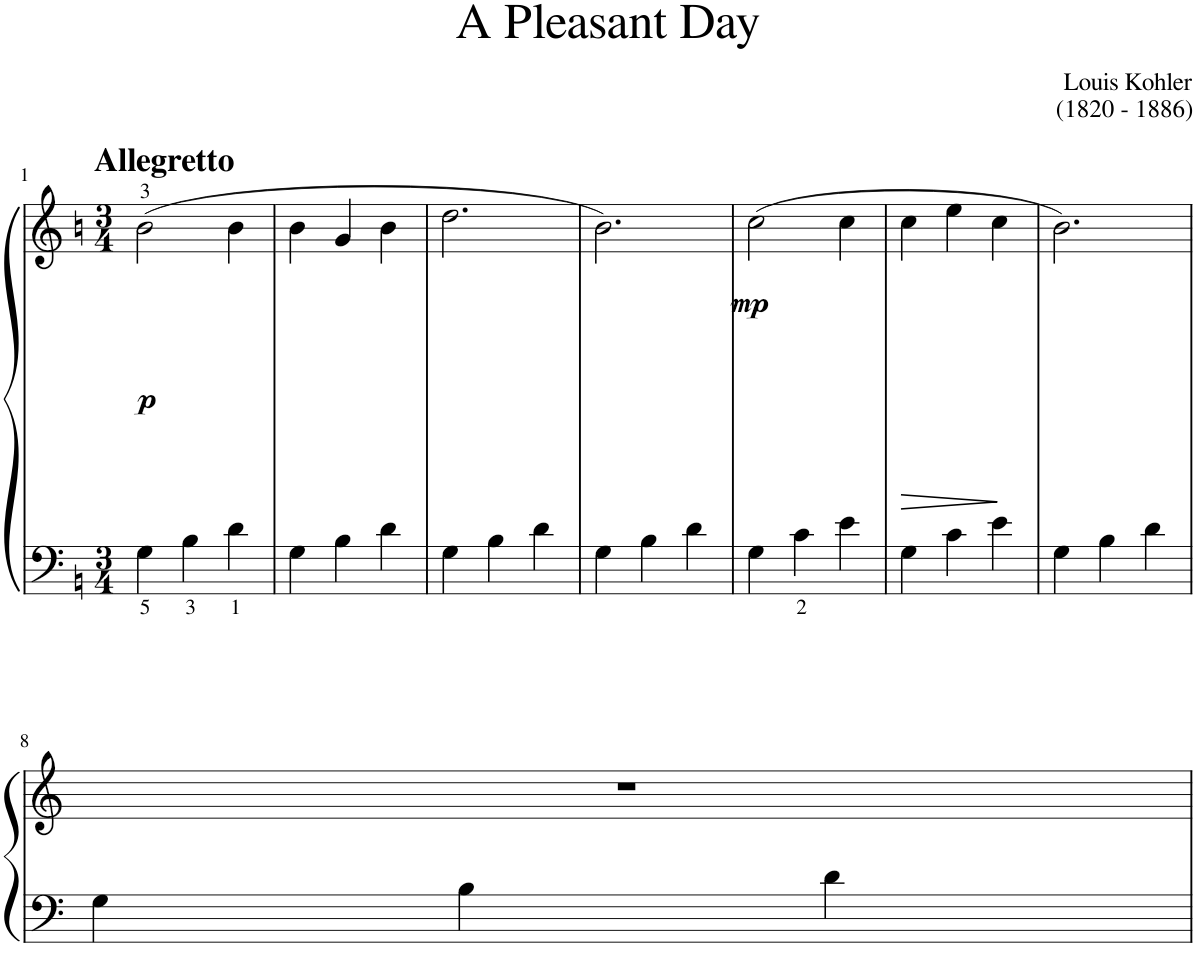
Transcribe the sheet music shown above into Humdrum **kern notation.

**kern	**kern	**dynam
*part1	*part1	*part1
*staff2	*staff1	*staff1/2
*I"Piano	*	*
*I'Pno	*	*
!!LO:PB:g=z
*clefF4	*clefG2	*
*k[]	*k[]	*
*M3/4	*M3/4	*
=1	=1	=1
!	!LO:TX:a:B:t=Allegretto	!
!	!	!LO:DY:b
4G\	(2b\	p
4B\	.	.
4d\	4b\	.
=2	=2	=2
4G\	4b\	.
4B\	4g/	.
4d\	4b\	.
=3	=3	=3
4G\	2.dd\	.
4B\	.	.
4d\	.	.
=4	=4	=4
4G\	2.b\)	.
4B\	.	.
4d\	.	.
=5	=5	=5
!	!	!LO:DY:b
4G\	(2cc\	mp
4c\	.	.
4e\	4cc\	.
=6	=6	=6
!	!	!LO:HP:b
4G\	4cc\	>
4c\	4ee\	.
4e\	4cc\	.
.	.	]
=7	=7	=7
4G\	2.b\)	.
4B\	.	.
4d\	.	.
!!LO:LB:g=z
=8	=8	=8
4G\	2.r	.
4B\	.	.
4d\	.	.
=	=	=
*-	*-	*-
